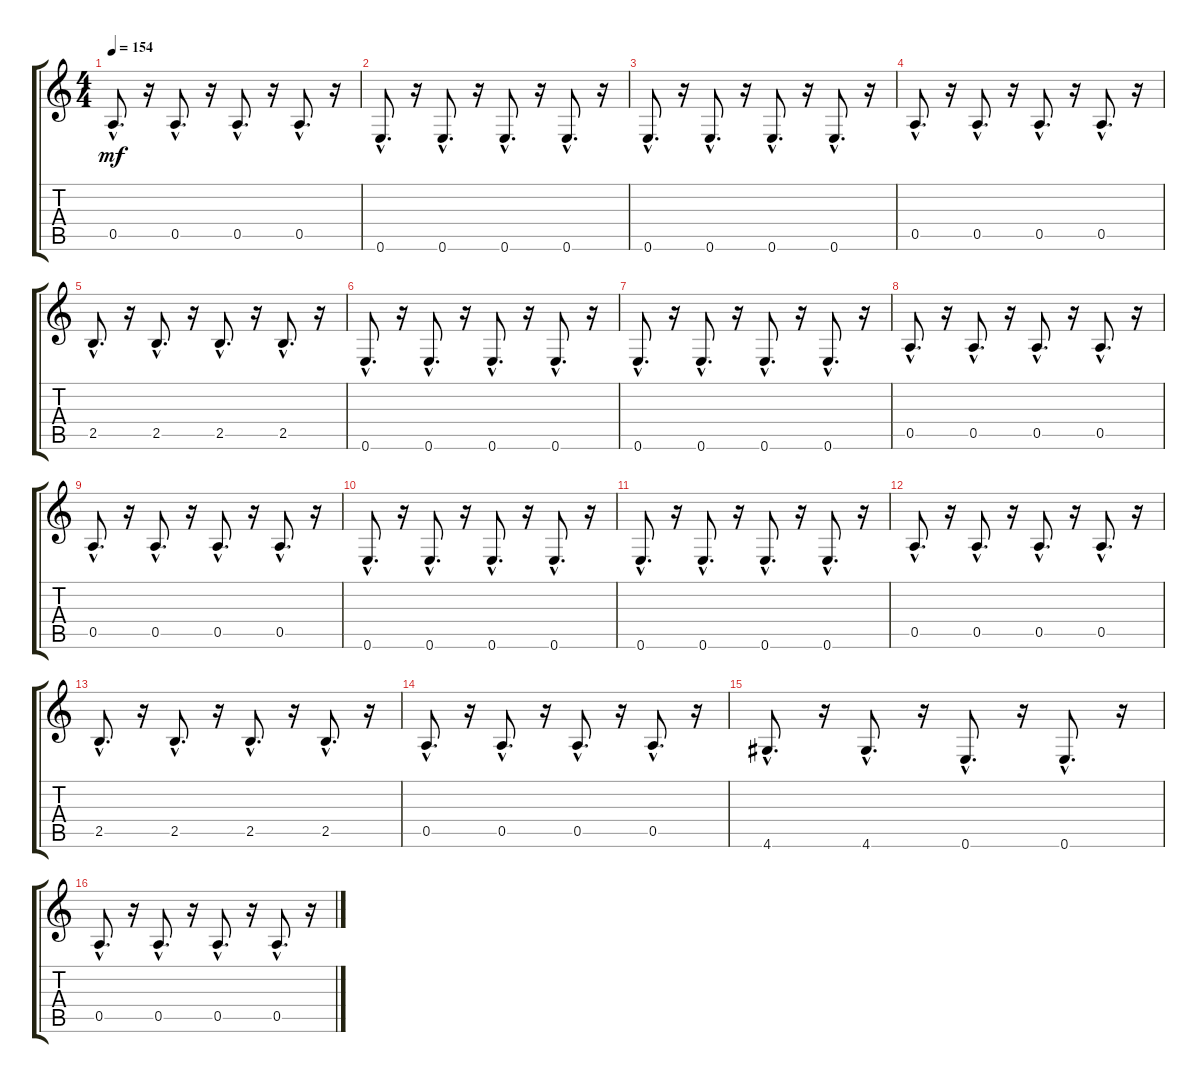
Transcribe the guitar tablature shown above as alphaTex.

\track "" {instrument fretlessbass}
\staff {score tabs}
\tuning (E4 B3 G3 D3 A2 E2) {hide}
\ts (4 4)
\tempo 154
\clef g2
\ks c
0.5{hac}.8{d dy mf} r.16 0.5{hac}.8{d} r.16 0.5{hac}.8{d} r.16 0.5{hac}.8{d} r.16 |
0.6{hac}.8{d} r.16 0.6{hac}.8{d} r.16 0.6{hac}.8{d} r.16 0.6{hac}.8{d} r.16 |
0.6{hac}.8{d} r.16 0.6{hac}.8{d} r.16 0.6{hac}.8{d} r.16 0.6{hac}.8{d} r.16 |
0.5{hac}.8{d} r.16 0.5{hac}.8{d} r.16 0.5{hac}.8{d} r.16 0.5{hac}.8{d} r.16 |
2.5{hac}.8{d} r.16 2.5{hac}.8{d} r.16 2.5{hac}.8{d} r.16 2.5{hac}.8{d} r.16 |
0.6{hac}.8{d} r.16 0.6{hac}.8{d} r.16 0.6{hac}.8{d} r.16 0.6{hac}.8{d} r.16 |
0.6{hac}.8{d} r.16 0.6{hac}.8{d} r.16 0.6{hac}.8{d} r.16 0.6{hac}.8{d} r.16 |
0.5{hac}.8{d} r.16 0.5{hac}.8{d} r.16 0.5{hac}.8{d} r.16 0.5{hac}.8{d} r.16 |
0.5{hac}.8{d} r.16 0.5{hac}.8{d} r.16 0.5{hac}.8{d} r.16 0.5{hac}.8{d} r.16 |
0.6{hac}.8{d} r.16 0.6{hac}.8{d} r.16 0.6{hac}.8{d} r.16 0.6{hac}.8{d} r.16 |
0.6{hac}.8{d} r.16 0.6{hac}.8{d} r.16 0.6{hac}.8{d} r.16 0.6{hac}.8{d} r.16 |
0.5{hac}.8{d} r.16 0.5{hac}.8{d} r.16 0.5{hac}.8{d} r.16 0.5{hac}.8{d} r.16 |
2.5{hac}.8{d} r.16 2.5{hac}.8{d} r.16 2.5{hac}.8{d} r.16 2.5{hac}.8{d} r.16 |
0.5{hac}.8{d} r.16 0.5{hac}.8{d} r.16 0.5{hac}.8{d} r.16 0.5{hac}.8{d} r.16 |
4.6{hac}.8{d} r.16 4.6{hac}.8{d} r.16 0.6{hac}.8{d} r.16 0.6{hac}.8{d} r.16 |
0.5{hac}.8{d} r.16 0.5{hac}.8{d} r.16 0.5{hac}.8{d} r.16 0.5{hac}.8{d} r.16
